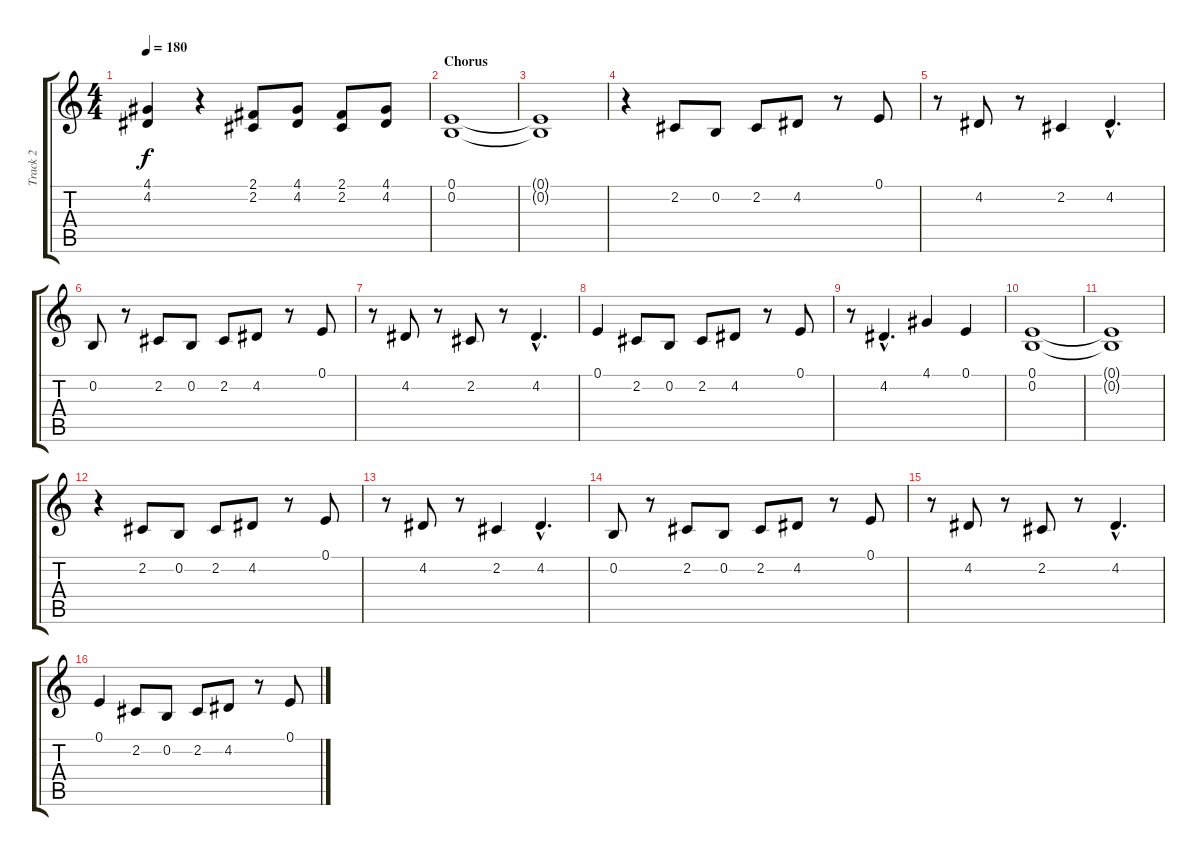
\track ("Track 2" "Track 2") {instrument brasssection}
\staff {score tabs}
\tuning (E4 B3 G3 D3 A2 E2) {hide}
\ts (4 4)
\tempo 180
\clef g2
\ks c
(4.1{t} 4.2{t}).4{dy f} r.4 (2.1 2.2).8 (4.1 4.2).8 (2.1 2.2).8 (4.1 4.2).8 |
\section ("" "Chorus")
(0.1 0.2).1 |
(0.1{t} 0.2{t}).1 |
r.4 2.2.8 0.2.8 2.2.8 4.2.8 r.8 0.1.8 |
r.8 4.2.8 r.8 2.2.4 4.2{hac}.4{d} |
0.2.8 r.8 2.2.8 0.2.8 2.2.8 4.2.8 r.8 0.1.8 |
r.8 4.2.8 r.8 2.2.8 r.8 4.2{hac}.4{d} |
0.1.4 2.2.8 0.2.8 2.2.8 4.2.8 r.8 0.1.8 |
r.8 4.2{hac}.4{d} 4.1.4 0.1.4 |
(0.1 0.2).1 |
(0.1{t} 0.2{t}).1 |
r.4 2.2.8 0.2.8 2.2.8 4.2.8 r.8 0.1.8 |
r.8 4.2.8 r.8 2.2.4 4.2{hac}.4{d} |
0.2.8 r.8 2.2.8 0.2.8 2.2.8 4.2.8 r.8 0.1.8 |
r.8 4.2.8 r.8 2.2.8 r.8 4.2{hac}.4{d} |
0.1.4 2.2.8 0.2.8 2.2.8 4.2.8 r.8 0.1.8
